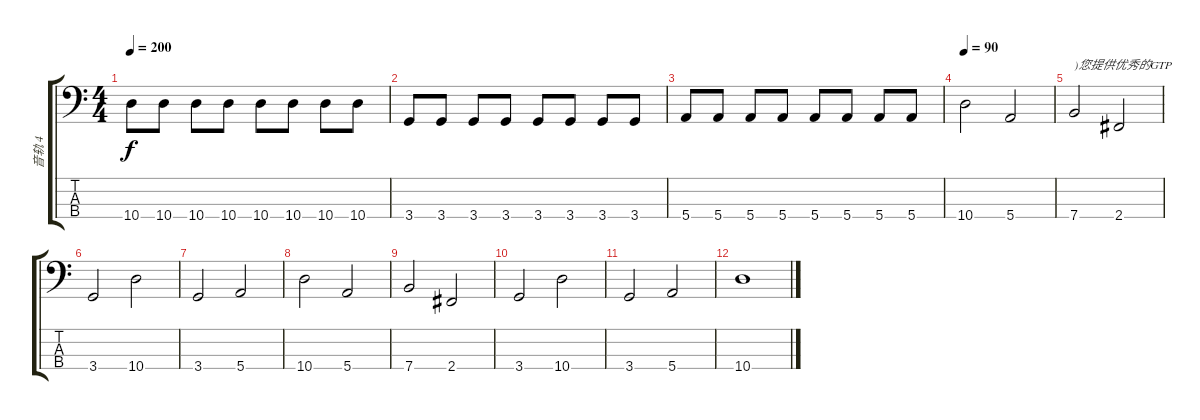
\track ("音轨 4" "音轨 4") {instrument synthbass2}
\staff {score tabs}
\tuning (G2 D2 A1 E1) {hide}
\ts (4 4)
\tempo 200
\clef f4
\ks c
10.4.8{dy f} 10.4.8 10.4.8 10.4.8 10.4.8 10.4.8 10.4.8 10.4.8 |
3.4.8 3.4.8 3.4.8 3.4.8 3.4.8 3.4.8 3.4.8 3.4.8 |
5.4.8 5.4.8 5.4.8 5.4.8 5.4.8 5.4.8 5.4.8 5.4.8 |
\tempo 90
10.4.2 5.4.2 |
7.4.2{txt ")您提供优秀的GTP"} 2.4.2 |
3.4.2 10.4.2 |
3.4.2 5.4.2 |
10.4.2 5.4.2 |
7.4.2 2.4.2 |
3.4.2 10.4.2 |
3.4.2 5.4.2 |
10.4.1
